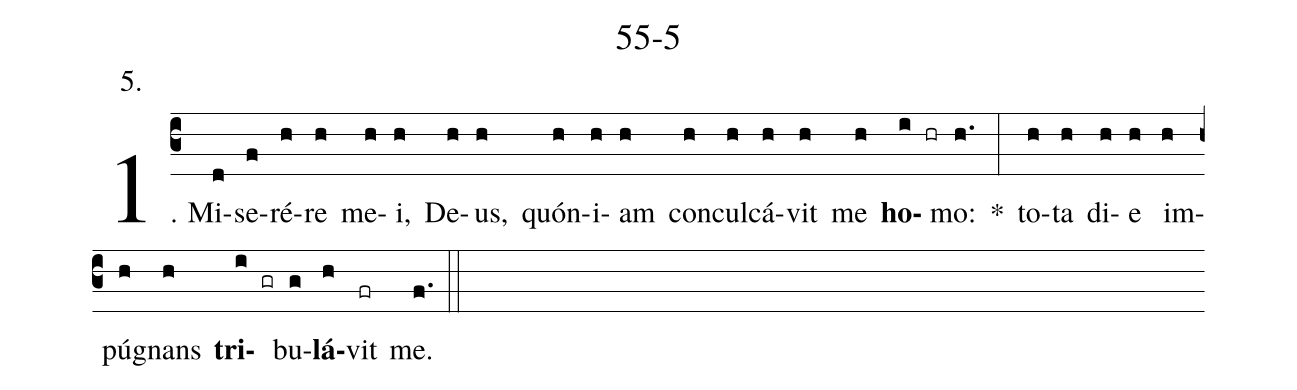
name: 55-5;
annotation: 5.;
%%
(c3)1. Mi(d)se(f)ré(h)re(h) me(h)i,(h) De(h)us,(h) quón(h)i(h)am(h) con(h)cul(h)cá(h)vit(h) me(h) <b>ho</b>(i hr)mo:(h.) *(:) to(h)ta(h) di(h)e(h) im(h)pú(h)gnans(h) <b>tri</b>(i gr)bu(g)<b>lá</b>(h)vit(fr) me.(f.) (::)
